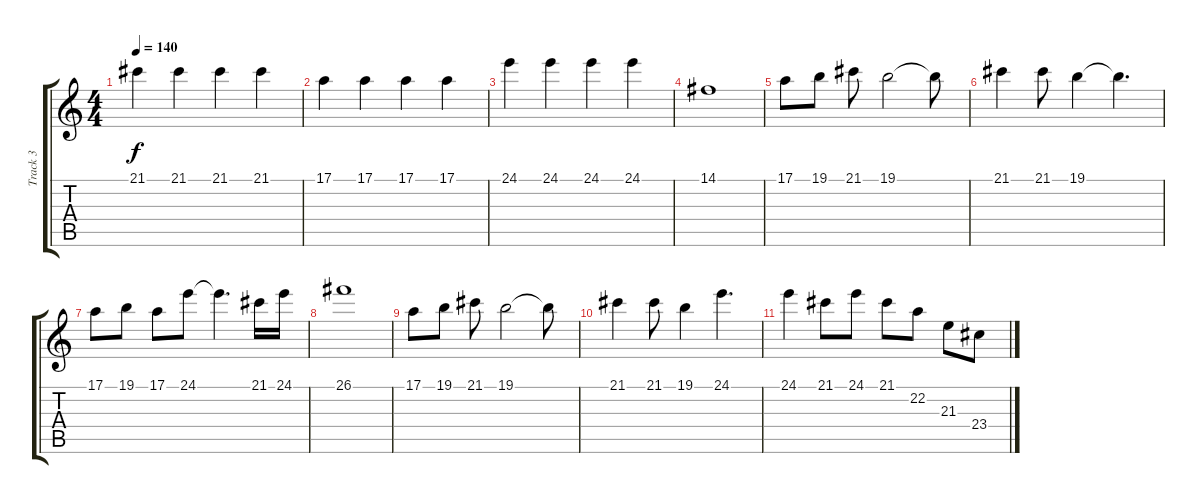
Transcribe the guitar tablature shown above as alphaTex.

\track ("Track 3" "Track 3") {instrument musicbox}
\staff {score tabs}
\tuning (E4 B3 G3 D3 A2 E2) {hide}
\ts (4 4)
\tempo 140
\clef g2
\ks c
21.1.4{dy f} 21.1.4 21.1.4 21.1.4 |
17.1.4 17.1.4 17.1.4 17.1.4 |
24.1.4 24.1.4 24.1.4 24.1.4 |
14.1.1 |
17.1.8 19.1.8 21.1.8 19.1.2 19.1{t}.8 |
21.1.4 21.1.8 19.1.4 19.1{t}.4{d} |
17.1.8 19.1.8 17.1.8 24.1.8 24.1{t}.4{d} 21.1.16 24.1.16 |
26.1.1 |
17.1.8 19.1.8 21.1.8 19.1.2 19.1{t}.8 |
21.1.4 21.1.8 19.1.4 24.1.4{d} |
24.1.4 21.1.8 24.1.8 21.1.8 22.2.8 21.3.8 23.4.8
